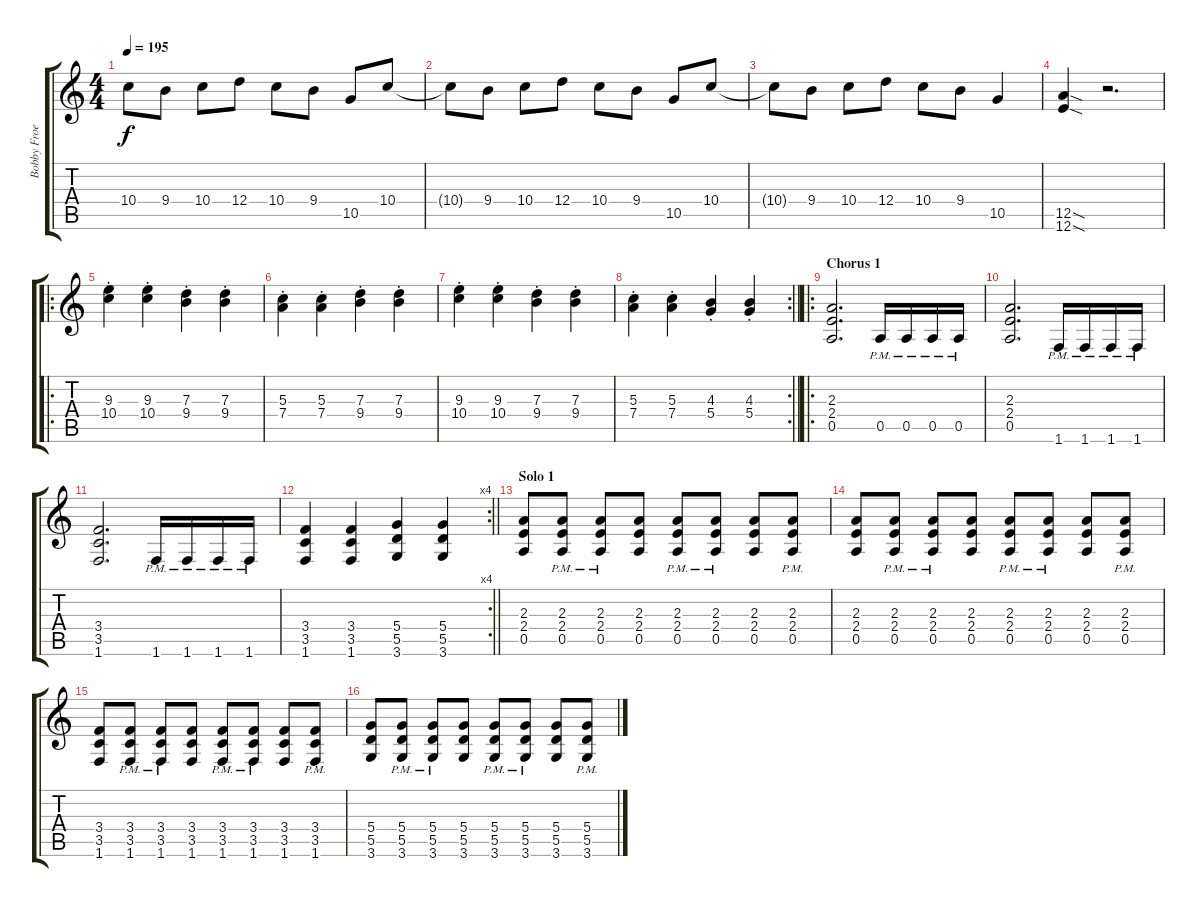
\track ("Bobby Froese" "Bobby Froe") {instrument distortionguitar}
\staff {score tabs}
\tuning (E4 B3 G3 D3 A2 E2) {hide}
\ts (4 4)
\tempo 195
\clef g2
\ks c
10.4{t}.8{dy f} 9.4.8 10.4.8 12.4.8 10.4.8 9.4.8 10.5.8 10.4.8 |
10.4{t}.8 9.4.8 10.4.8 12.4.8 10.4.8 9.4.8 10.5.8 10.4.8 |
10.4{t}.8 9.4.8 10.4.8 12.4.8 10.4.8 9.4.8 10.5.4 |
(12.5{sod} 12.6{sod}).4 r.2{d} |
\ro
(9.3{st} 10.4{st}).4 (9.3{st} 10.4{st}).4 (7.3{st} 9.4{st}).4 (7.3{st} 9.4{st}).4 |
(5.3{st} 7.4{st}).4 (5.3{st} 7.4{st}).4 (7.3{st} 9.4{st}).4 (7.3{st} 9.4{st}).4 |
(9.3{st} 10.4{st}).4 (9.3{st} 10.4{st}).4 (7.3{st} 9.4{st}).4 (7.3{st} 9.4{st}).4 |
\rc 2
\barLineRight lightlight
(5.3{st} 7.4{st}).4 (5.3{st} 7.4{st}).4 (4.3{st} 5.4{st}).4 (4.3{st} 5.4{st}).4 |
\ro
\section ("" "Chorus 1")
(2.3 2.4 0.5).2{d} 0.5{pm}.16 0.5{pm}.16 0.5{pm}.16 0.5{pm}.16 |
(2.3 2.4 0.5).2{d} 1.6{pm}.16 1.6{pm}.16 1.6{pm}.16 1.6{pm}.16 |
(3.4 3.5 1.6).2{d} 1.6{pm}.16 1.6{pm}.16 1.6{pm}.16 1.6{pm}.16 |
\rc 4
\barLineRight lightlight
(3.4 3.5 1.6).4 (3.4 3.5 1.6).4 (5.4 5.5 3.6).4 (5.4 5.5 3.6).4 |
\section ("" "Solo 1")
(2.3 2.4 0.5).8 (2.3{pm} 2.4{pm} 0.5{pm}).8 (2.3{pm} 2.4{pm} 0.5{pm}).8 (2.3 2.4 0.5).8 (2.3{pm} 2.4{pm} 0.5{pm}).8 (2.3{pm} 2.4{pm} 0.5{pm}).8 (2.3 2.4 0.5).8 (2.3{pm} 2.4{pm} 0.5{pm}).8 |
(2.3 2.4 0.5).8 (2.3{pm} 2.4{pm} 0.5{pm}).8 (2.3{pm} 2.4{pm} 0.5{pm}).8 (2.3 2.4 0.5).8 (2.3{pm} 2.4{pm} 0.5{pm}).8 (2.3{pm} 2.4{pm} 0.5{pm}).8 (2.3 2.4 0.5).8 (2.3{pm} 2.4{pm} 0.5{pm}).8 |
(3.4 3.5 1.6).8 (3.4{pm} 3.5{pm} 1.6{pm}).8 (3.4{pm} 3.5{pm} 1.6{pm}).8 (3.4 3.5 1.6).8 (3.4{pm} 3.5{pm} 1.6{pm}).8 (3.4{pm} 3.5{pm} 1.6{pm}).8 (3.4 3.5 1.6).8 (3.4{pm} 3.5{pm} 1.6{pm}).8 |
(5.4 5.5 3.6).8 (5.4{pm} 5.5{pm} 3.6{pm}).8 (5.4{pm} 5.5{pm} 3.6{pm}).8 (5.4 5.5 3.6).8 (5.4{pm} 5.5{pm} 3.6{pm}).8 (5.4{pm} 5.5{pm} 3.6{pm}).8 (5.4 5.5 3.6).8 (5.4{pm} 5.5{pm} 3.6{pm}).8
